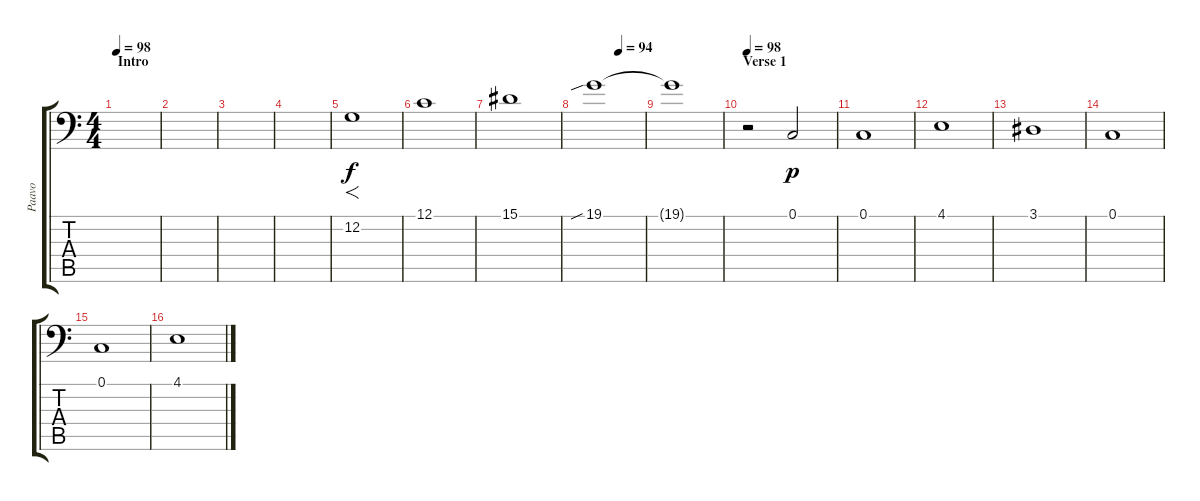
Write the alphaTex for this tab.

\track ("Paavo" "Paavo") {instrument cello}
\staff {score tabs}
\tuning (C3 G2 D2 A1 E1 B0) {hide}
\ts (4 4)
\section ("" "Intro")
\tempo 98
\clef f4
\ks c
|
|
|
|
12.2.1{f} |
12.1.1 |
15.1.1 |
\tempo (94 0.5)
19.1{sib}.1{volume 6} |
19.1{t}.1{dy f} |
\section ("" "Verse 1")
\tempo 98
r.2{volume 16} 0.1.2{dy p} |
0.1.1 |
4.1.1 |
3.1.1 |
0.1.1 |
0.1.1 |
4.1.1
